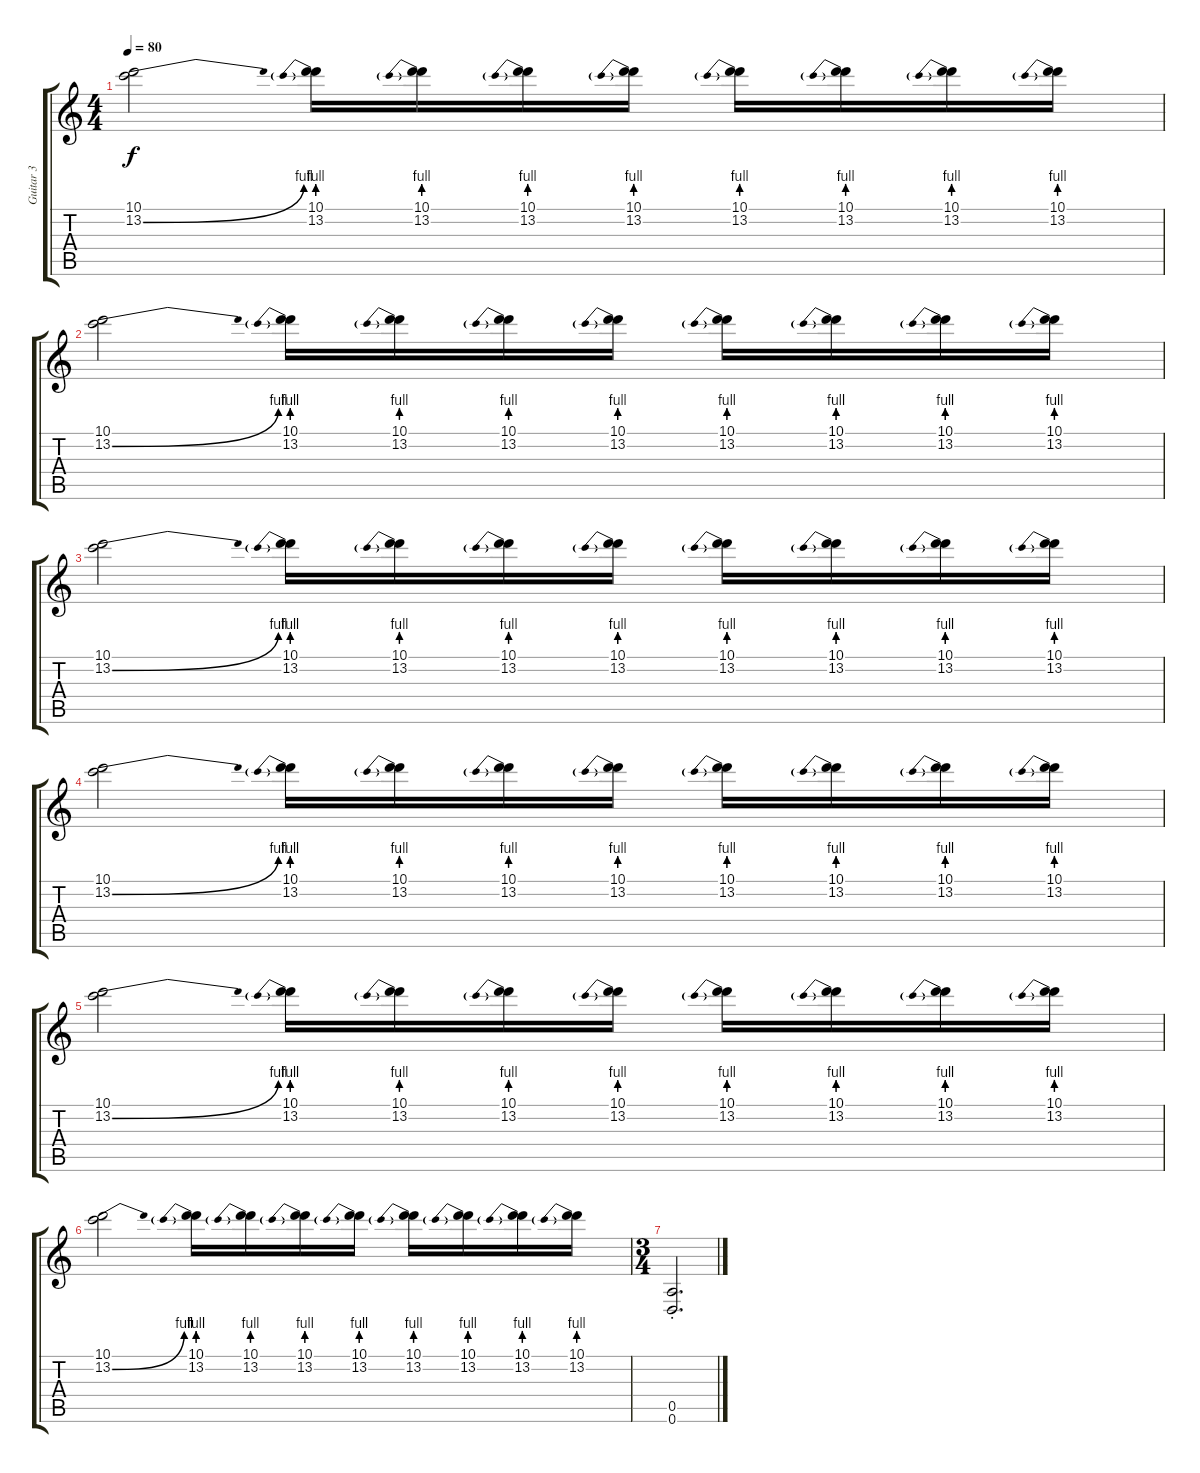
\track ("Guitar 3" "Guitar 3") {instrument distortionguitar}
\staff {score tabs}
\tuning (E4 B3 G3 D3 A2 D2) {hide}
\ts (4 4)
\tempo 80
\clef g2
\ks c
(10.1 13.2{be (bend 0 0 60 4)}).2{dy f} (10.1 13.2{be (prebend 0 4 60 4)}).16 (10.1 13.2{be (prebend 0 4 60 4)}).16 (10.1 13.2{be (prebend 0 4 60 4)}).16 (10.1 13.2{be (prebend 0 4 60 4)}).16 (10.1 13.2{be (prebend 0 4 60 4)}).16 (10.1 13.2{be (prebend 0 4 60 4)}).16 (10.1 13.2{be (prebend 0 4 60 4)}).16 (10.1 13.2{be (prebend 0 4 60 4)}).16 |
(10.1 13.2{be (bend 0 0 60 4)}).2 (10.1 13.2{be (prebend 0 4 60 4)}).16 (10.1 13.2{be (prebend 0 4 60 4)}).16 (10.1 13.2{be (prebend 0 4 60 4)}).16 (10.1 13.2{be (prebend 0 4 60 4)}).16 (10.1 13.2{be (prebend 0 4 60 4)}).16 (10.1 13.2{be (prebend 0 4 60 4)}).16 (10.1 13.2{be (prebend 0 4 60 4)}).16 (10.1 13.2{be (prebend 0 4 60 4)}).16 |
(10.1 13.2{be (bend 0 0 60 4)}).2 (10.1 13.2{be (prebend 0 4 60 4)}).16 (10.1 13.2{be (prebend 0 4 60 4)}).16 (10.1 13.2{be (prebend 0 4 60 4)}).16 (10.1 13.2{be (prebend 0 4 60 4)}).16 (10.1 13.2{be (prebend 0 4 60 4)}).16 (10.1 13.2{be (prebend 0 4 60 4)}).16 (10.1 13.2{be (prebend 0 4 60 4)}).16 (10.1 13.2{be (prebend 0 4 60 4)}).16 |
(10.1 13.2{be (bend 0 0 60 4)}).2 (10.1 13.2{be (prebend 0 4 60 4)}).16 (10.1 13.2{be (prebend 0 4 60 4)}).16 (10.1 13.2{be (prebend 0 4 60 4)}).16 (10.1 13.2{be (prebend 0 4 60 4)}).16 (10.1 13.2{be (prebend 0 4 60 4)}).16 (10.1 13.2{be (prebend 0 4 60 4)}).16 (10.1 13.2{be (prebend 0 4 60 4)}).16 (10.1 13.2{be (prebend 0 4 60 4)}).16 |
(10.1 13.2{be (bend 0 0 60 4)}).2 (10.1 13.2{be (prebend 0 4 60 4)}).16 (10.1 13.2{be (prebend 0 4 60 4)}).16 (10.1 13.2{be (prebend 0 4 60 4)}).16 (10.1 13.2{be (prebend 0 4 60 4)}).16 (10.1 13.2{be (prebend 0 4 60 4)}).16 (10.1 13.2{be (prebend 0 4 60 4)}).16 (10.1 13.2{be (prebend 0 4 60 4)}).16 (10.1 13.2{be (prebend 0 4 60 4)}).16 |
(10.1 13.2{be (bend 0 0 60 4)}).2 (10.1 13.2{be (prebend 0 4 60 4)}).16 (10.1 13.2{be (prebend 0 4 60 4)}).16 (10.1 13.2{be (prebend 0 4 60 4)}).16 (10.1 13.2{be (prebend 0 4 60 4)}).16 (10.1 13.2{be (prebend 0 4 60 4)}).16 (10.1 13.2{be (prebend 0 4 60 4)}).16 (10.1 13.2{be (prebend 0 4 60 4)}).16 (10.1 13.2{be (prebend 0 4 60 4)}).16 |
\ts (3 4)
(0.5{st} 0.6{st}).2{d}
